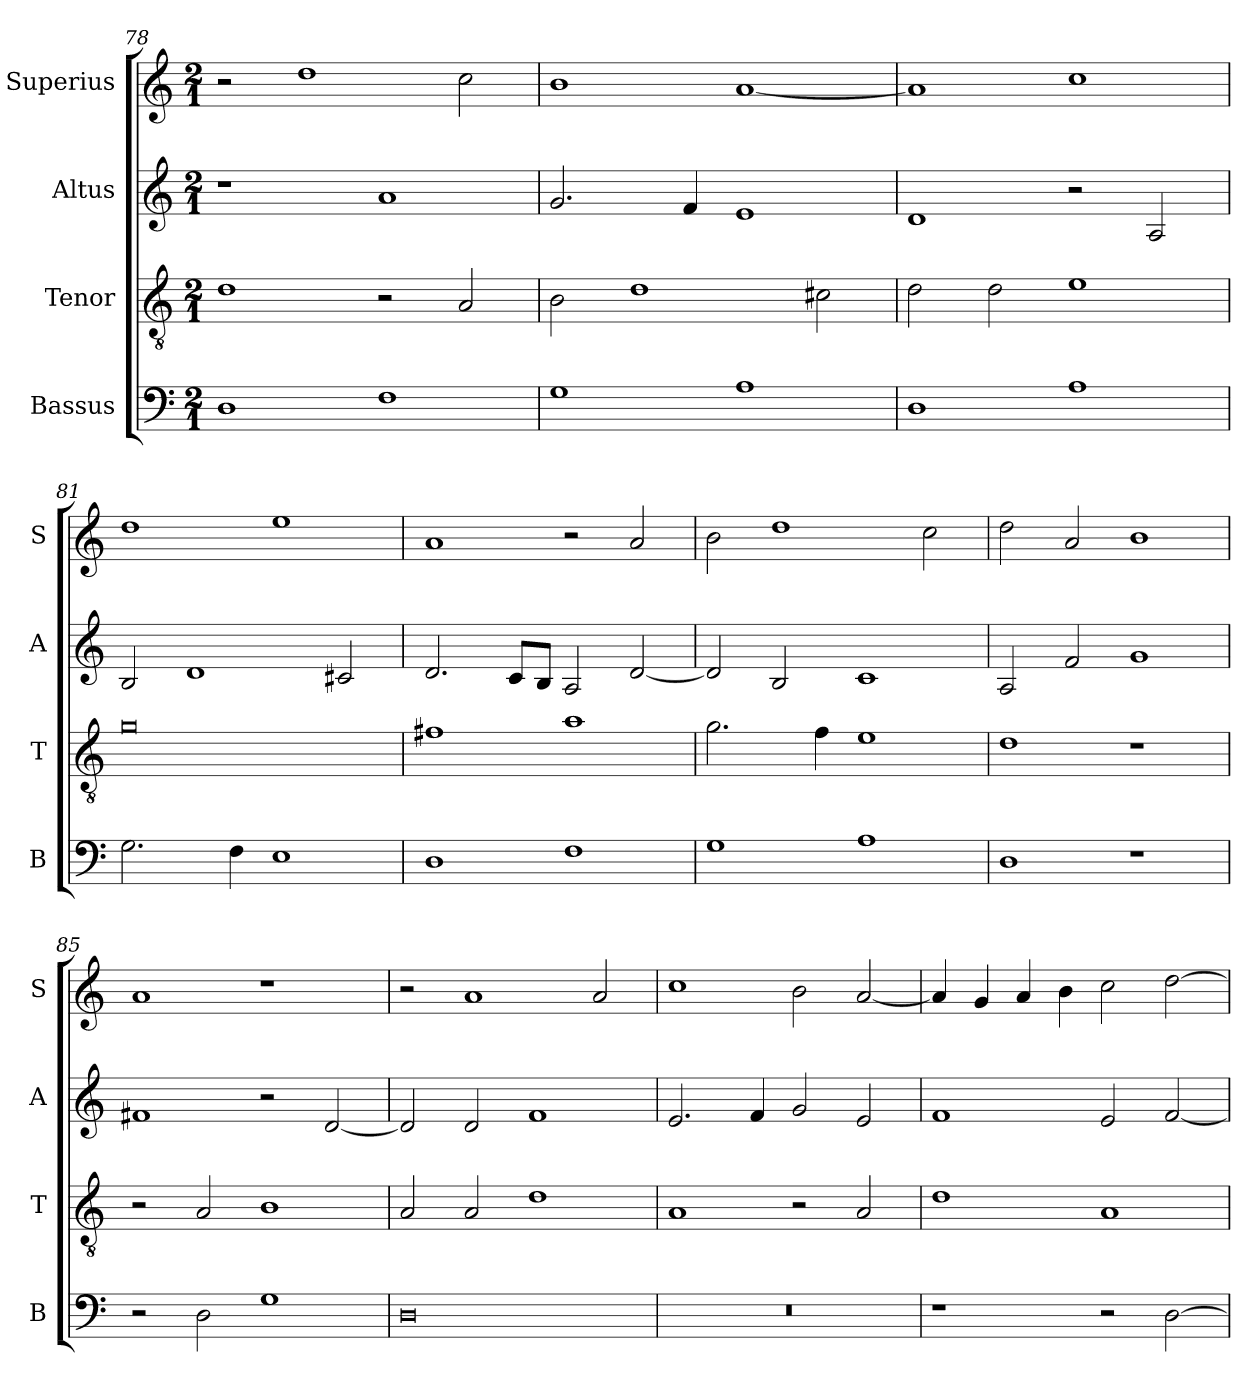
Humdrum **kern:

**kern	**kern	**kern	**kern
*part4	*part3	*part2	*part1
*staff4	*staff3	*staff2	*staff1
*I"Bassus	*I"Tenor	*I"Altus	*I"Superius
*I'B	*I'T	*I'A	*I'S
*clefF4	*clefGv2	*clefG2	*clefG2
*k[]	*k[]	*k[]	*k[]
*C:	*C:	*C:	*C:
*M2/1	*M2/1	*M2/1	*M2/1
=78	=78	=78	=78
1D	1d	1r	2r
.	.	.	1dd
1F	2r	1a	.
.	2A	.	2cc
=79	=79	=79	=79
1G	2B	2.g	1b
.	1d	.	.
.	.	4f	.
1A	.	1e	[1a
.	2c#X	.	.
=80	=80	=80	=80
1D	2d	1d	1a]
.	2d	.	.
1A	1e	2r	1cc
.	.	2A	.
=81	=81	=81	=81
2.G	0g	2B	1dd
.	.	1d	.
4F	.	.	.
1E	.	.	1ee
.	.	2c#X	.
=82	=82	=82	=82
1D	1f#X	2.d	1a
.	.	8cL	.
.	.	8BJ	.
1F	1a	2A	2r
.	.	[2d	2a
=83	=83	=83	=83
1G	2.g	2d]	2b
.	.	2B	1dd
.	4f	.	.
1A	1e	1c	.
.	.	.	2cc
=84	=84	=84	=84
1D	1d	2A	2dd
.	.	2f	2a
1r	1r	1g	1b
=85	=85	=85	=85
2r	2r	1f#X	1a
2D	2A	.	.
1G	1B	2r	1r
.	.	[2d	.
=86	=86	=86	=86
0D	2A	2d]	2r
.	2A	2d	1a
.	1d	1f	.
.	.	.	2a
=87	=87	=87	=87
0r	1A	2.e	1cc
.	.	4f	.
.	2r	2g	2b
.	2A	2e	[2a
=88	=88	=88	=88
1r	1d	1f	4a]
.	.	.	4g
.	.	.	4a
.	.	.	4b
2r	1A	2e	2cc
[2D	.	[2f	[2dd
=	=	=	=
*-	*-	*-	*-
